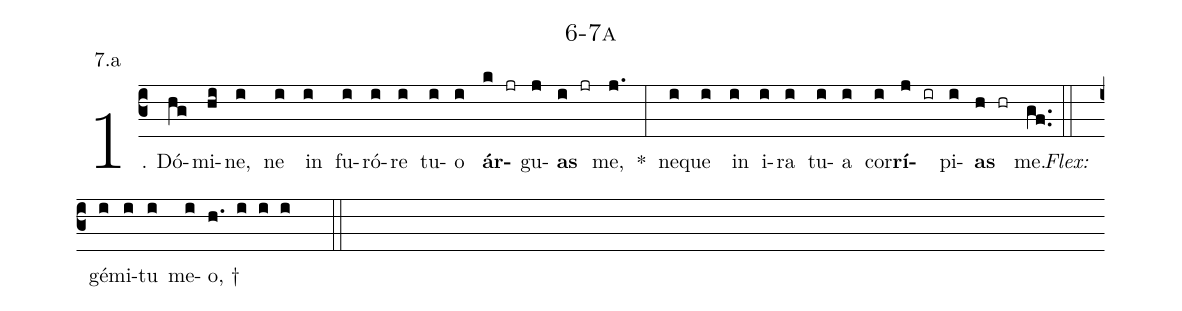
name: 6-7a;
annotation: 7.a;
%%
(c3)1. Dó(hg)mi(hi)ne,(i) ne(i) in(i) fu(i)ró(i)re(i) tu(i)o(i) <b>ár</b>(k jr)gu(j)<b>as</b>(i jr) me,(j.) *(:) ne(i)que(i) in(i) i(i)ra(i) tu(i)a(i) cor(i)<b>rí</b>(j ir)pi(i)<b>as</b>(h hr) me.(gf..) (::)
<i>Flex:</i>()  gé(i)mi(i)tu(i) me(i)o, †(h. i i i  ::)
